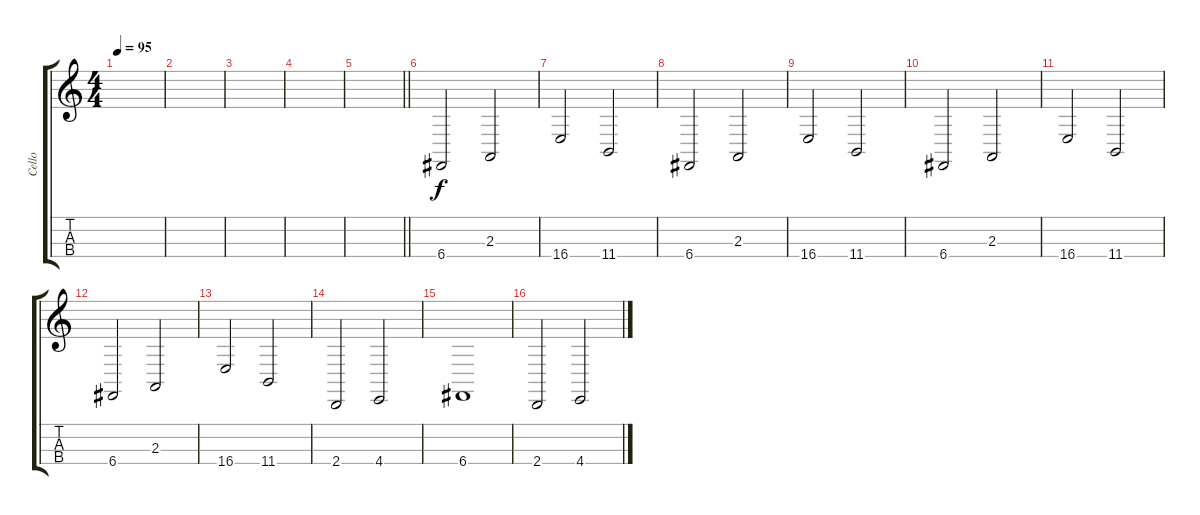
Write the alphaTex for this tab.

\track ("Cello" "Cello") {instrument cello}
\staff {score tabs}
\tuning (A3 D3 G2 C2) {hide}
\ts (4 4)
\tempo 95
\clef g2
\ks c
|
|
|
|
\barLineRight lightlight
|
6.4.2 2.3.2 |
16.4.2 11.4.2 |
6.4.2 2.3.2 |
16.4.2 11.4.2 |
6.4.2 2.3.2 |
16.4.2 11.4.2 |
6.4.2 2.3.2 |
16.4.2 11.4.2 |
2.4.2 4.4.2 |
6.4.1 |
2.4.2 4.4.2
